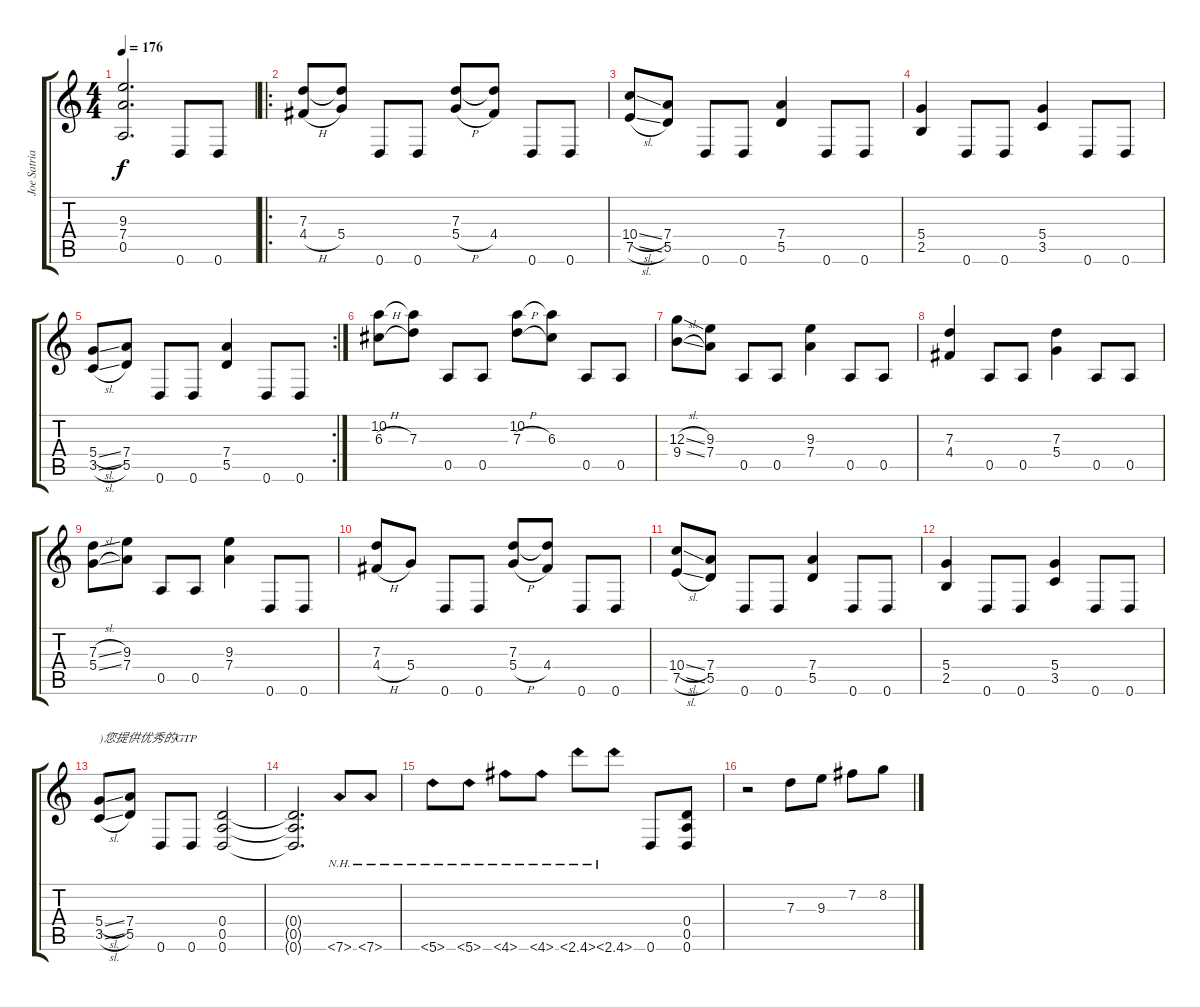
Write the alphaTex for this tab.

\track ("Joe Satriani" "Joe Satria") {instrument distortionguitar}
\staff {score tabs}
\tuning (E4 B3 G3 D3 A2 D2) {hide}
\ts (4 4)
\tempo 176
\clef g2
\ks c
(9.3 7.4 0.5).2{d dy f} 0.6.8 0.6.8 |
\ro
(7.3 4.4{h}).8 (7.3{t} 5.4).8 0.6.8 0.6.8 (7.3 5.4{h}).8 (7.3{t} 4.4).8 0.6.8 0.6.8 |
(10.4{sl} 7.5{sl}).8 (7.4 5.5).8 0.6.8 0.6.8 (7.4 5.5).4 0.6.8 0.6.8 |
(5.4 2.5).4 0.6.8 0.6.8 (5.4 3.5).4 0.6.8 0.6.8 |
\rc 2
(5.4{sl} 3.5{sl}).8 (7.4 5.5).8 0.6.8 0.6.8 (7.4 5.5).4 0.6.8 0.6.8 |
(10.2 6.3{h}).8 (10.2{t} 7.3).8 0.5.8 0.5.8 (10.2 7.3{h}).8 (10.2{t} 6.3).8 0.5.8 0.5.8 |
(12.3{sl} 9.4{sl}).8 (9.3 7.4).8 0.5.8 0.5.8 (9.3 7.4).4 0.5.8 0.5.8 |
(7.3 4.4).4 0.5.8 0.5.8 (7.3 5.4).4 0.5.8 0.5.8 |
(7.3{sl} 5.4{sl}).8 (9.3 7.4).8 0.5.8 0.5.8 (9.3 7.4).4 0.6.8 0.6.8 |
(7.3 4.4{h}).8 5.4.8 0.6.8 0.6.8 (7.3 5.4{h}).8 (7.3{t} 4.4).8 0.6.8 0.6.8 |
(10.4{sl} 7.5{sl}).8 (7.4 5.5).8 0.6.8 0.6.8 (7.4 5.5).4 0.6.8 0.6.8 |
(5.4 2.5).4 0.6.8 0.6.8 (5.4 3.5).4 0.6.8 0.6.8 |
(5.4{sl} 3.5{sl}).8{txt ")您提供优秀的GTP"} (7.4 5.5).8 0.6.8 0.6.8 (0.4 0.5 0.6).2 |
(0.4{t} 0.5{t} 0.6{t}).2{d} 7.6{nh}.8 7.6{nh}.8 |
5.6{nh}.8 5.6{nh}.8 4.6{nh}.8 4.6{nh}.8 2.6{nh}.8 2.6{nh}.8 0.6.8 (0.4 0.5 0.6).8 |
r.2 7.3.8 9.3.8 7.2.8 8.2.8
